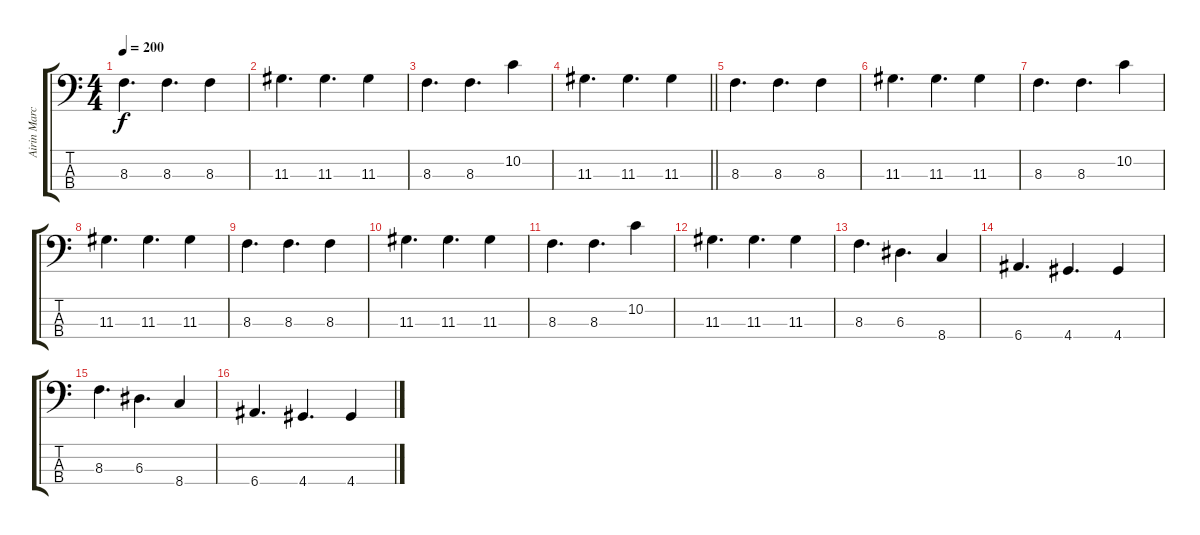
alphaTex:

\track ("Airin Marchenko" "Airin Marc") {instrument electricbasspick}
\staff {score tabs}
\tuning (G2 D2 A1 E1) {hide}
\ts (4 4)
\tempo 200
\clef f4
\ks c
8.3.4{d dy f} 8.3.4{d} 8.3.4 |
11.3.4{d} 11.3.4{d} 11.3.4 |
8.3.4{d} 8.3.4{d} 10.2.4 |
\barLineRight lightlight
11.3.4{d} 11.3.4{d} 11.3.4 |
\section ("" "")
8.3.4{d} 8.3.4{d} 8.3.4 |
11.3.4{d} 11.3.4{d} 11.3.4 |
8.3.4{d} 8.3.4{d} 10.2.4 |
11.3.4{d} 11.3.4{d} 11.3.4 |
8.3.4{d} 8.3.4{d} 8.3.4 |
11.3.4{d} 11.3.4{d} 11.3.4 |
8.3.4{d} 8.3.4{d} 10.2.4 |
11.3.4{d} 11.3.4{d} 11.3.4 |
8.3.4{d} 6.3.4{d} 8.4.4 |
6.4.4{d} 4.4.4{d} 4.4.4 |
8.3.4{d} 6.3.4{d} 8.4.4 |
6.4.4{d} 4.4.4{d} 4.4.4
